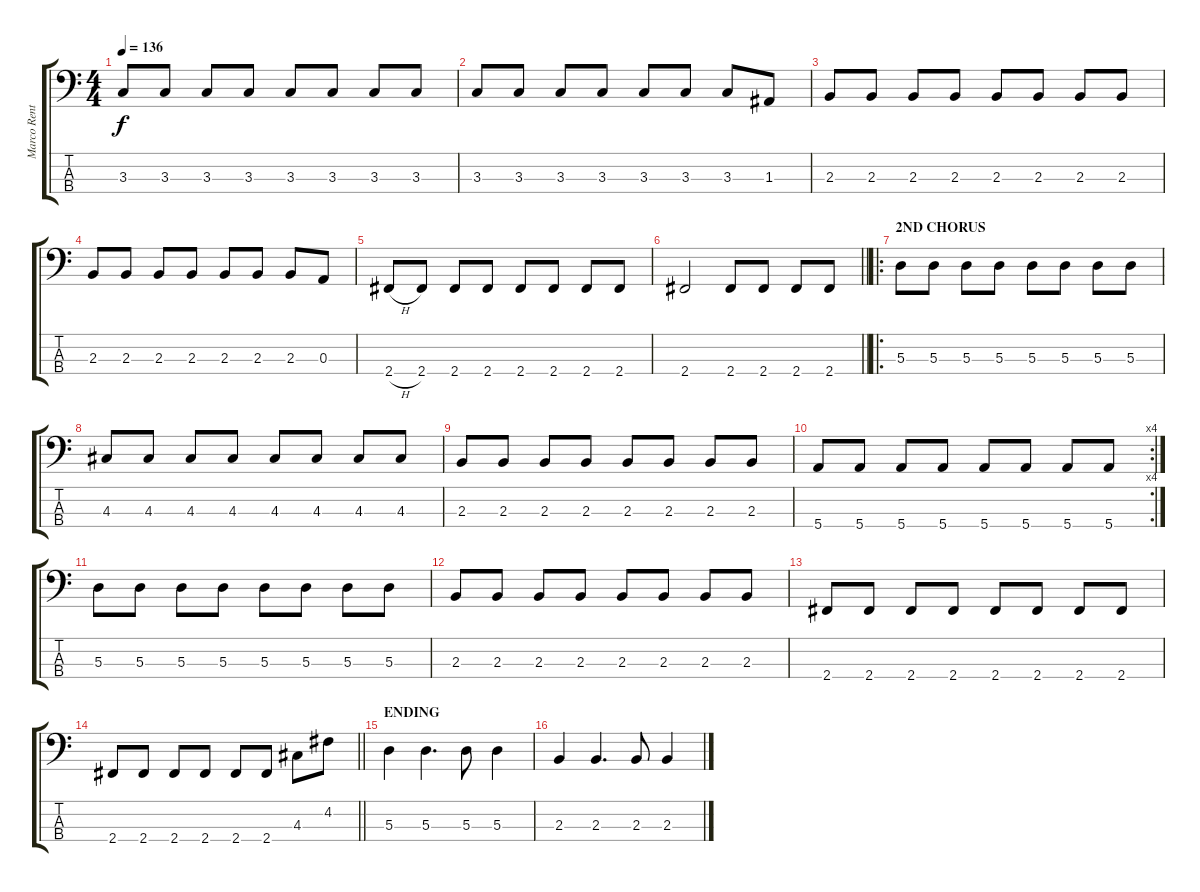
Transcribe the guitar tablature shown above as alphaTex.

\track ("Marco Renteria" "Marco Rent") {instrument electricbassfinger}
\staff {score tabs}
\tuning (G2 D2 A1 E1) {hide}
\ts (4 4)
\tempo 136
\clef f4
\ks c
3.3.8{dy f} 3.3.8 3.3.8 3.3.8 3.3.8 3.3.8 3.3.8 3.3.8 |
3.3.8 3.3.8 3.3.8 3.3.8 3.3.8 3.3.8 3.3.8 1.3.8 |
2.3.8 2.3.8 2.3.8 2.3.8 2.3.8 2.3.8 2.3.8 2.3.8 |
2.3.8 2.3.8 2.3.8 2.3.8 2.3.8 2.3.8 2.3.8 0.3.8 |
2.4{h}.8 2.4.8 2.4.8 2.4.8 2.4.8 2.4.8 2.4.8 2.4.8 |
\barLineRight lightlight
2.4.2 2.4.8 2.4.8 2.4.8 2.4.8 |
\ro
\section ("" "2ND CHORUS")
5.3.8 5.3.8 5.3.8 5.3.8 5.3.8 5.3.8 5.3.8 5.3.8 |
4.3.8 4.3.8 4.3.8 4.3.8 4.3.8 4.3.8 4.3.8 4.3.8 |
2.3.8 2.3.8 2.3.8 2.3.8 2.3.8 2.3.8 2.3.8 2.3.8 |
\rc 4
5.4.8 5.4.8 5.4.8 5.4.8 5.4.8 5.4.8 5.4.8 5.4.8 |
5.3.8 5.3.8 5.3.8 5.3.8 5.3.8 5.3.8 5.3.8 5.3.8 |
2.3.8 2.3.8 2.3.8 2.3.8 2.3.8 2.3.8 2.3.8 2.3.8 |
2.4.8 2.4.8 2.4.8 2.4.8 2.4.8 2.4.8 2.4.8 2.4.8 |
\barLineRight lightlight
2.4.8 2.4.8 2.4.8 2.4.8 2.4.8 2.4.8 4.3.8 4.2.8 |
\section ("" "ENDING")
5.3.4 5.3.4{d} 5.3.8 5.3.4 |
2.3.4 2.3.4{d} 2.3.8 2.3.4
